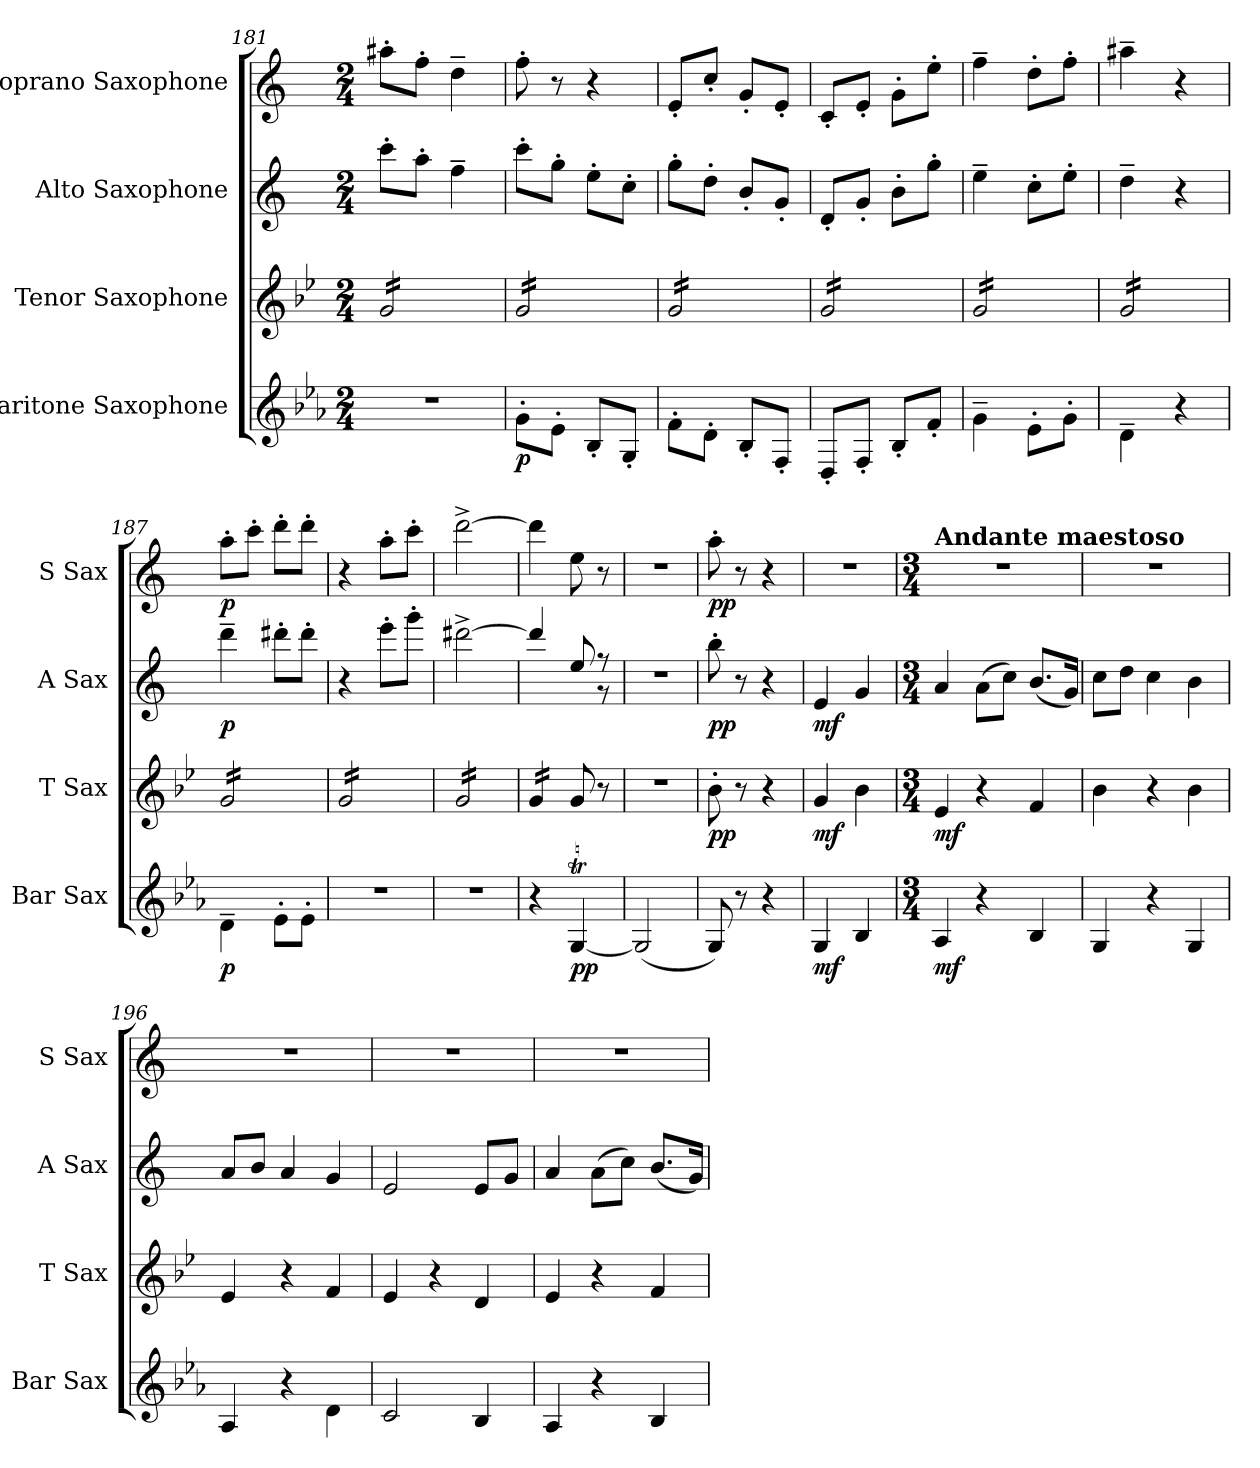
**kern	**dynam	**kern	**dynam	**kern	**dynam	**kern	**dynam
*part4	*part4	*part3	*part3	*part2	*part2	*part1	*part1
*staff4	*staff4	*staff3	*staff3	*staff2	*staff2	*staff1	*staff1
*I"Baritone Saxophone	*	*I"Tenor Saxophone	*	*I"Alto Saxophone	*	*I"Soprano Saxophone	*
*I'Bar Sax	*	*I'T Sax	*	*I'A Sax	*	*I'S Sax	*
*clefG2	*	*clefG2	*	*clefG2	*	*clefG2	*
*ITrd12c21	*	*ITrd8c14	*	*ITrd5c9	*	*ITrd1c2	*
*k[b-e-a-]	*	*k[b-e-]	*	*k[b-e-a-]	*	*k[b-e-]	*
*M2/4	*	*M2/4	*	*M2/4	*	*M2/4	*
=181	=181	=181	=181	=181	=181	=181	=181
*	*	*tremolo	*	*	*	*	*
2r	.	16G/LL	.	8ee-'\L	.	8gg#X'\L	.
.	.	16G/	.	.	.	.	.
.	.	16G/	.	8cc'\J	.	8ee-'\J	.
.	.	16G/	.	.	.	.	.
.	.	16G/	.	4a-~\	.	4cc~\	.
.	.	16G/	.	.	.	.	.
.	.	16G/	.	.	.	.	.
.	.	16G/JJ	.	.	.	.	.
=182	=182	=182	=182	=182	=182	=182	=182
!	!LO:DY:b	!	!	!	!	!	!
8G'\L	p	16G/LL	.	8ee-'\L	.	8ee-'\	.
.	.	16G/	.	.	.	.	.
8E-'\J	.	16G/	.	8b-'\J	.	8r	.
.	.	16G/	.	.	.	.	.
8BB-'/L	.	16G/	.	8g'\L	.	4r	.
.	.	16G/	.	.	.	.	.
8GG'/J	.	16G/	.	8e-'\J	.	.	.
.	.	16G/JJ	.	.	.	.	.
=183	=183	=183	=183	=183	=183	=183	=183
8F'\L	.	16G/LL	.	8b-'\L	.	8d'/L	.
.	.	16G/	.	.	.	.	.
8D'\J	.	16G/	.	8f'\J	.	8b-'/J	.
.	.	16G/	.	.	.	.	.
8BB-'/L	.	16G/	.	8d'/L	.	8f'/L	.
.	.	16G/	.	.	.	.	.
8FF'/J	.	16G/	.	8B-'/J	.	8d'/J	.
.	.	16G/JJ	.	.	.	.	.
!!LO:LB:g=z
=184	=184	=184	=184	=184	=184	=184	=184
8DD'/L	.	16G/LL	.	8F'/L	.	8B-'/L	.
.	.	16G/	.	.	.	.	.
8FF'/J	.	16G/	.	8B-'/J	.	8d'/J	.
.	.	16G/	.	.	.	.	.
8BB-'/L	.	16G/	.	8d'\L	.	8f'\L	.
.	.	16G/	.	.	.	.	.
8F'/J	.	16G/	.	8b-'\J	.	8dd'\J	.
.	.	16G/JJ	.	.	.	.	.
=185	=185	=185	=185	=185	=185	=185	=185
4G~\	.	16G/LL	.	4g~\	.	4ee-~\	.
.	.	16G/	.	.	.	.	.
.	.	16G/	.	.	.	.	.
.	.	16G/	.	.	.	.	.
8E-'\L	.	16G/	.	8e-'\L	.	8cc'\L	.
.	.	16G/	.	.	.	.	.
8G'\J	.	16G/	.	8g'\J	.	8ee-'\J	.
.	.	16G/JJ	.	.	.	.	.
=186	=186	=186	=186	=186	=186	=186	=186
4D~\	.	16G/LL	.	4f~\	.	4gg#X~\	.
.	.	16G/	.	.	.	.	.
.	.	16G/	.	.	.	.	.
.	.	16G/	.	.	.	.	.
4r	.	16G/	.	4r	.	4r	.
.	.	16G/	.	.	.	.	.
.	.	16G/	.	.	.	.	.
.	.	16G/JJ	.	.	.	.	.
=187	=187	=187	=187	=187	=187	=187	=187
!	!LO:DY:b	!	!	!	!LO:DY:b	!	!LO:DY:b
4D~\	p	16G/LL	.	4ff~\	p	8gg'\L	p
.	.	16G/	.	.	.	.	.
.	.	16G/	.	.	.	8bb-'\J	.
.	.	16G/	.	.	.	.	.
8E-'\L	.	16G/	.	8ff#X'\L	.	8ccc'\L	.
.	.	16G/	.	.	.	.	.
8E-'\J	.	16G/	.	8ff#'\J	.	8ccc'\J	.
.	.	16G/JJ	.	.	.	.	.
=188	=188	=188	=188	=188	=188	=188	=188
2r	.	16G/LL	.	4r	.	4r	.
.	.	16G/	.	.	.	.	.
.	.	16G/	.	.	.	.	.
.	.	16G/	.	.	.	.	.
.	.	16G/	.	8gg'\L	.	8gg'\L	.
.	.	16G/	.	.	.	.	.
.	.	16G/	.	8bb-'\J	.	8bb-'\J	.
.	.	16G/JJ	.	.	.	.	.
=189	=189	=189	=189	=189	=189	=189	=189
2r	.	16G/LL	.	[2ff#X^\	.	[2ccc^\	.
.	.	16G/	.	.	.	.	.
.	.	16G/	.	.	.	.	.
.	.	16G/	.	.	.	.	.
.	.	16G/	.	.	.	.	.
.	.	16G/	.	.	.	.	.
.	.	16G/	.	.	.	.	.
.	.	16G/JJ	.	.	.	.	.
=190	=190	=190	=190	=190	=190	=190	=190
*	*	*	*	*^	*	*	*
4r	.	16G/LL	.	4ff#/]	4.ryy	.	4ccc\]	.
.	.	16G/	.	.	.	.	.	.
.	.	16G/	.	.	.	.	.	.
.	.	16G/JJ	.	.	.	.	.	.
*	*	*Xtremolo	*	*	*	*	*	*
!	!LO:DY:b	!	!	!	!	!	!	!
[4GGT/	pp	8G/	.	8g/	.	.	8dd\	.
.	.	8r	.	8r	8r	.	8r	.
*	*	*	*	*v	*v	*	*	*
=191	=191	=191	=191	=191	=191	=191	=191
(2GG/]	.	2r	.	2r	.	2r	.
=192	=192	=192	=192	=192	=192	=192	=192
!	!	!	!LO:DY:b	!	!LO:DY:b	!	!LO:DY:b
8GG/)	.	8B-'\	pp	8dd'\	pp	8gg'\	pp
8r	.	8r	.	8r	.	8r	.
4r	.	4r	.	4r	.	4r	.
=193	=193	=193	=193	=193	=193	=193	=193
*	*	*	*	*	*	*MM100	*
!	!LO:DY:b	!	!LO:DY:b	!	!LO:DY:b	!	!
4GG/	mf	4G/	mf	4G/	mf	2r	.
4BB-/	.	4B-\	.	4B-/	.	.	.
=194	=194	=194	=194	=194	=194	=194	=194
!!LO:REH:place=s1:a:B:fs=14:t=B1
*M3/4	*	*M3/4	*	*M3/4	*	*M3/4	*
*	*	*	*	*	*	*MM200	*
!	!	!	!	!	!	!LO:TX:a:B:t=Andante maestoso	!
!	!LO:DY:b	!	!LO:DY:b	!	!	!	!
4AA-/	mf	4E-/	mf	4c/	.	2.r	.
4r	.	4r	.	(8c\L	.	.	.
.	.	.	.	8e-\J)	.	.	.
4BB-/	.	4F/	.	(8.d/L	.	.	.
.	.	.	.	16B-/Jk)	.	.	.
!!LO:LB:g=z
=195	=195	=195	=195	=195	=195	=195	=195
4GG/	.	4B-\	.	8e-\L	.	2.r	.
.	.	.	.	8f\J	.	.	.
4r	.	4r	.	4e-\	.	.	.
4GG/	.	4B-\	.	4d\	.	.	.
=196	=196	=196	=196	=196	=196	=196	=196
4AA-/	.	4E-/	.	8c/L	.	2.r	.
.	.	.	.	8d/J	.	.	.
4r	.	4r	.	4c/	.	.	.
4D\	.	4F/	.	4B-/	.	.	.
=197	=197	=197	=197	=197	=197	=197	=197
2C/	.	4E-/	.	2G/	.	2.r	.
.	.	4r	.	.	.	.	.
4BB-/	.	4D/	.	8G/L	.	.	.
.	.	.	.	8B-/J	.	.	.
=198	=198	=198	=198	=198	=198	=198	=198
4AA-/	.	4E-/	.	4c/	.	2.r	.
4r	.	4r	.	(8c\L	.	.	.
.	.	.	.	8e-\J)	.	.	.
4BB-/	.	4F/	.	(8.d/L	.	.	.
.	.	.	.	16B-/Jk)	.	.	.
=	=	=	=	=	=	=	=
*-	*-	*-	*-	*-	*-	*-	*-
